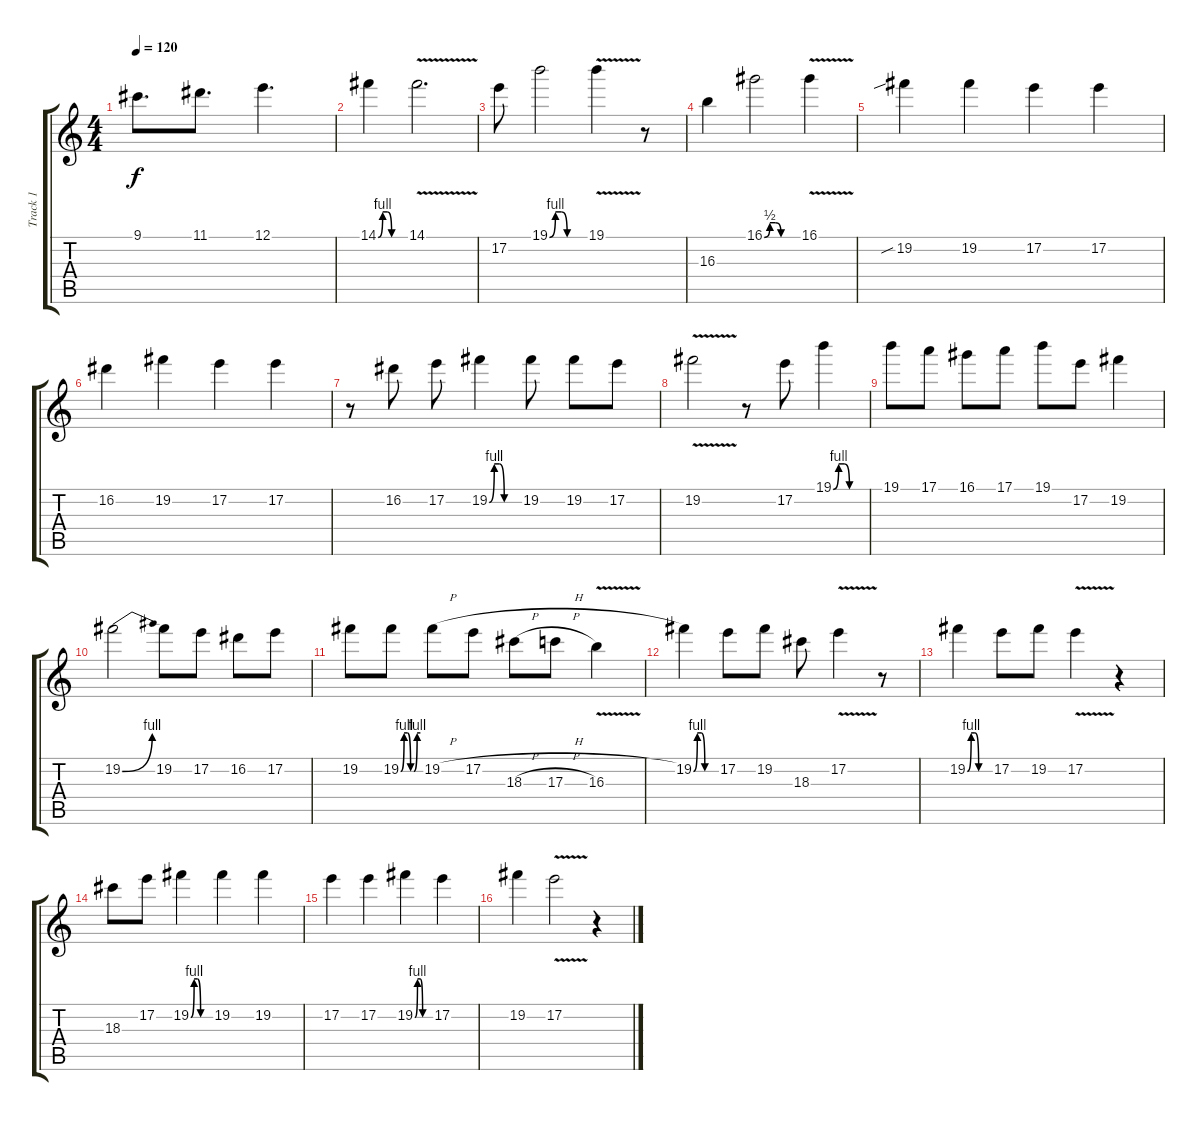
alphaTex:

\track ("Track 1" "Track 1") {instrument overdrivenguitar}
\staff {score tabs}
\tuning (E4 B3 G3 D3 A2 E2) {hide}
\ts (4 4)
\tempo 120
\clef g2
\ks c
9.1.8{d dy f} 11.1.8{d} 12.1.4{d} |
14.1{be (custom 0 0 10 4 20 4 30 0 60 0)}.4 14.1{v}.2{d} |
17.2.8 19.1{be (custom 0 0 10 4 20 4 30 0 60 0)}.2 19.1{v}.4 r.8 |
16.3.4 16.1{be (custom 0 0 10 2 20 2 30 0 60 0)}.2 16.1{v}.4 |
19.2{sib}.4 19.2.4 17.2.4 17.2.4 |
16.2.4 19.2.4 17.2.4 17.2.4 |
r.8 16.2.8 17.2.8 19.2{be (custom 0 0 10 4 20 4 30 0 60 0)}.4 19.2.8 19.2.8 17.2.8 |
19.2{v}.2 r.8 17.2.8 19.1{be (custom 0 0 10 4 20 4 30 0 60 0)}.4 |
19.1.8 17.1.8 16.1.8 17.1.8 19.1.8 17.2.8 19.2.4 |
19.2{be (bend 0 0 60 4)}.2 19.2.8 17.2.8 16.2.8 17.2.8 |
19.2.8 19.2{be (custom 0 0 10 4 20 4 30 0 40 0 50 4 60 4)}.8 19.2{h}.8 17.2{h}.8 18.3{h}.8 17.3{h}.8 16.3{v}.4 |
19.2{be (custom 0 0 10 4 20 4 30 0 60 0)}.4 17.2.8 19.2.8 18.3.8 17.2{v}.4 r.8 |
19.2{be (custom 0 0 10 4 20 4 30 0 60 0)}.4 17.2.8 19.2.8 17.2{v}.4 r.4 |
18.3.8 17.2.8 19.2{be (custom 0 0 10 4 20 4 30 0 60 0)}.4 19.2.4 19.2.4 |
17.2.4 17.2.4 19.2{be (custom 0 0 10 4 20 4 30 0 60 0)}.4 17.2.4 |
19.2.4 17.2{v}.2 r.4
